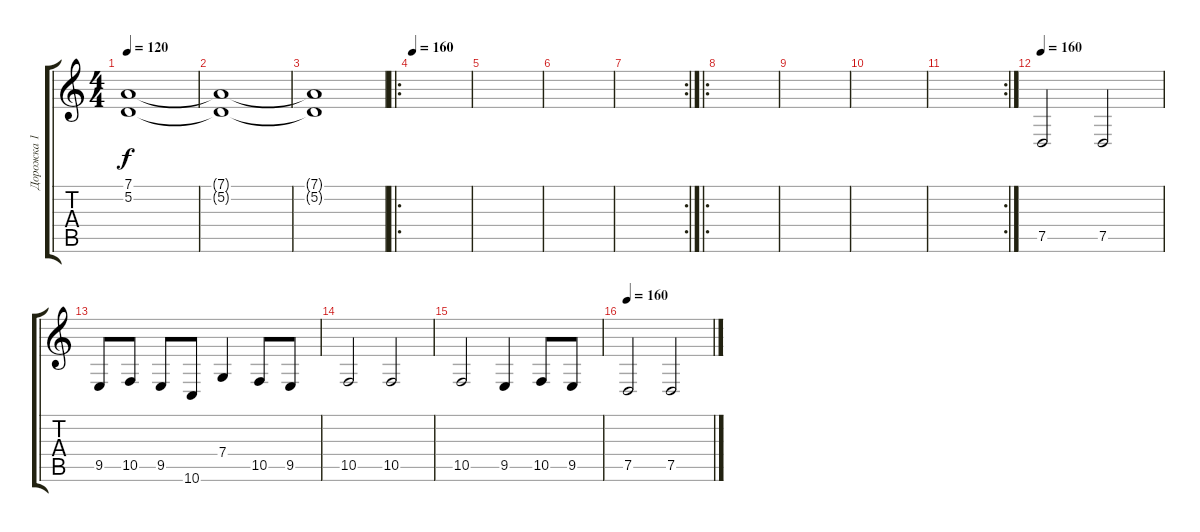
\track ("Дорожка 1" "Дорожка 1") {instrument stringensemble1}
\staff {score tabs}
\tuning (D4 A3 F3 C3 G2 D2) {hide}
\ts (4 4)
\tempo 120
\clef g2
\ks c
(7.1{t} 5.2{t}).1{dy f} |
(7.1{t} 5.2{t}).1 |
(7.1{t} 5.2{t}).1 |
\ro
\tempo 160
|
|
|
\rc 2
|
\ro
|
|
|
\rc 2
|
\tempo 160
7.5.2{volume 16 instrument distortionguitar} 7.5.2 |
9.5.8 10.5.8 9.5.8 10.6.8 7.4.4 10.5.8 9.5.8 |
10.5.2 10.5.2 |
10.5.2 9.5.4 10.5.8 9.5.8 |
\tempo 160
7.5.2{volume 16 instrument distortionguitar} 7.5.2
